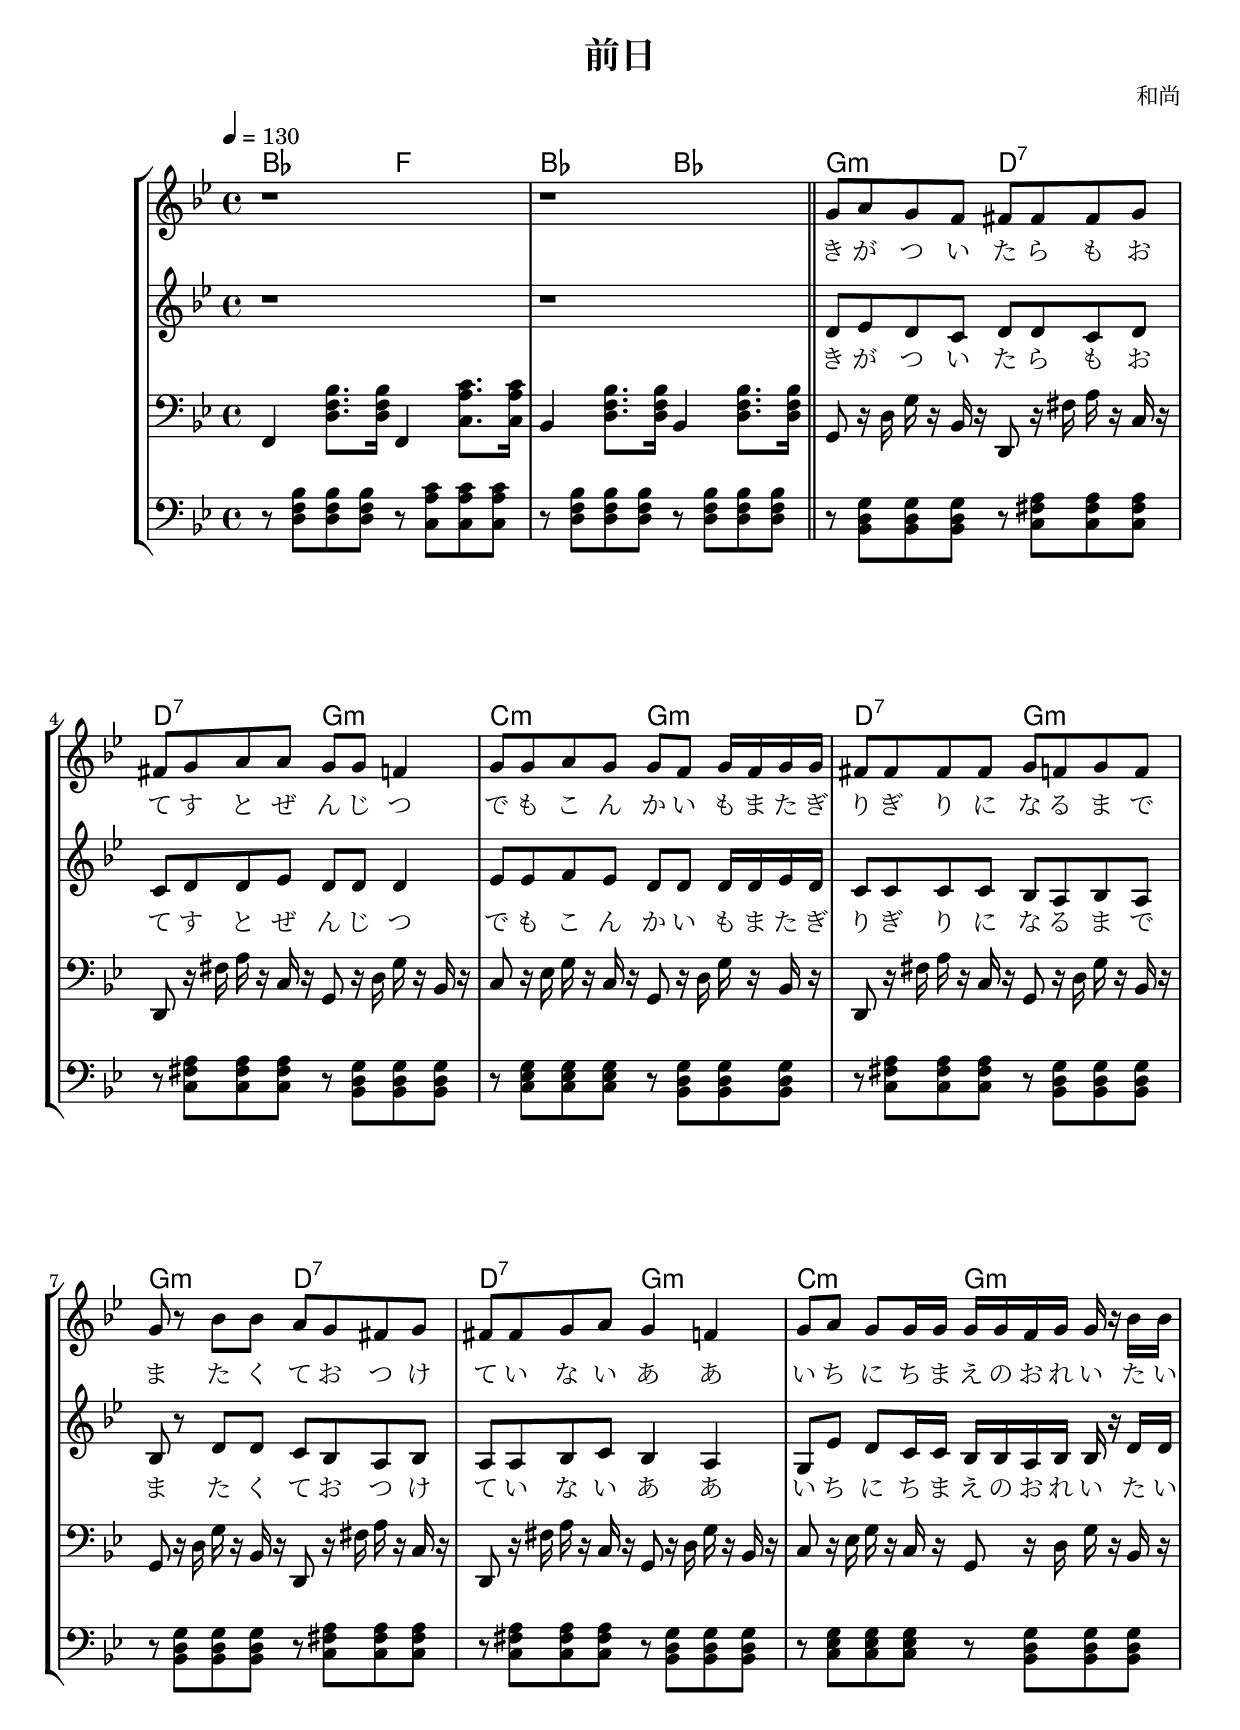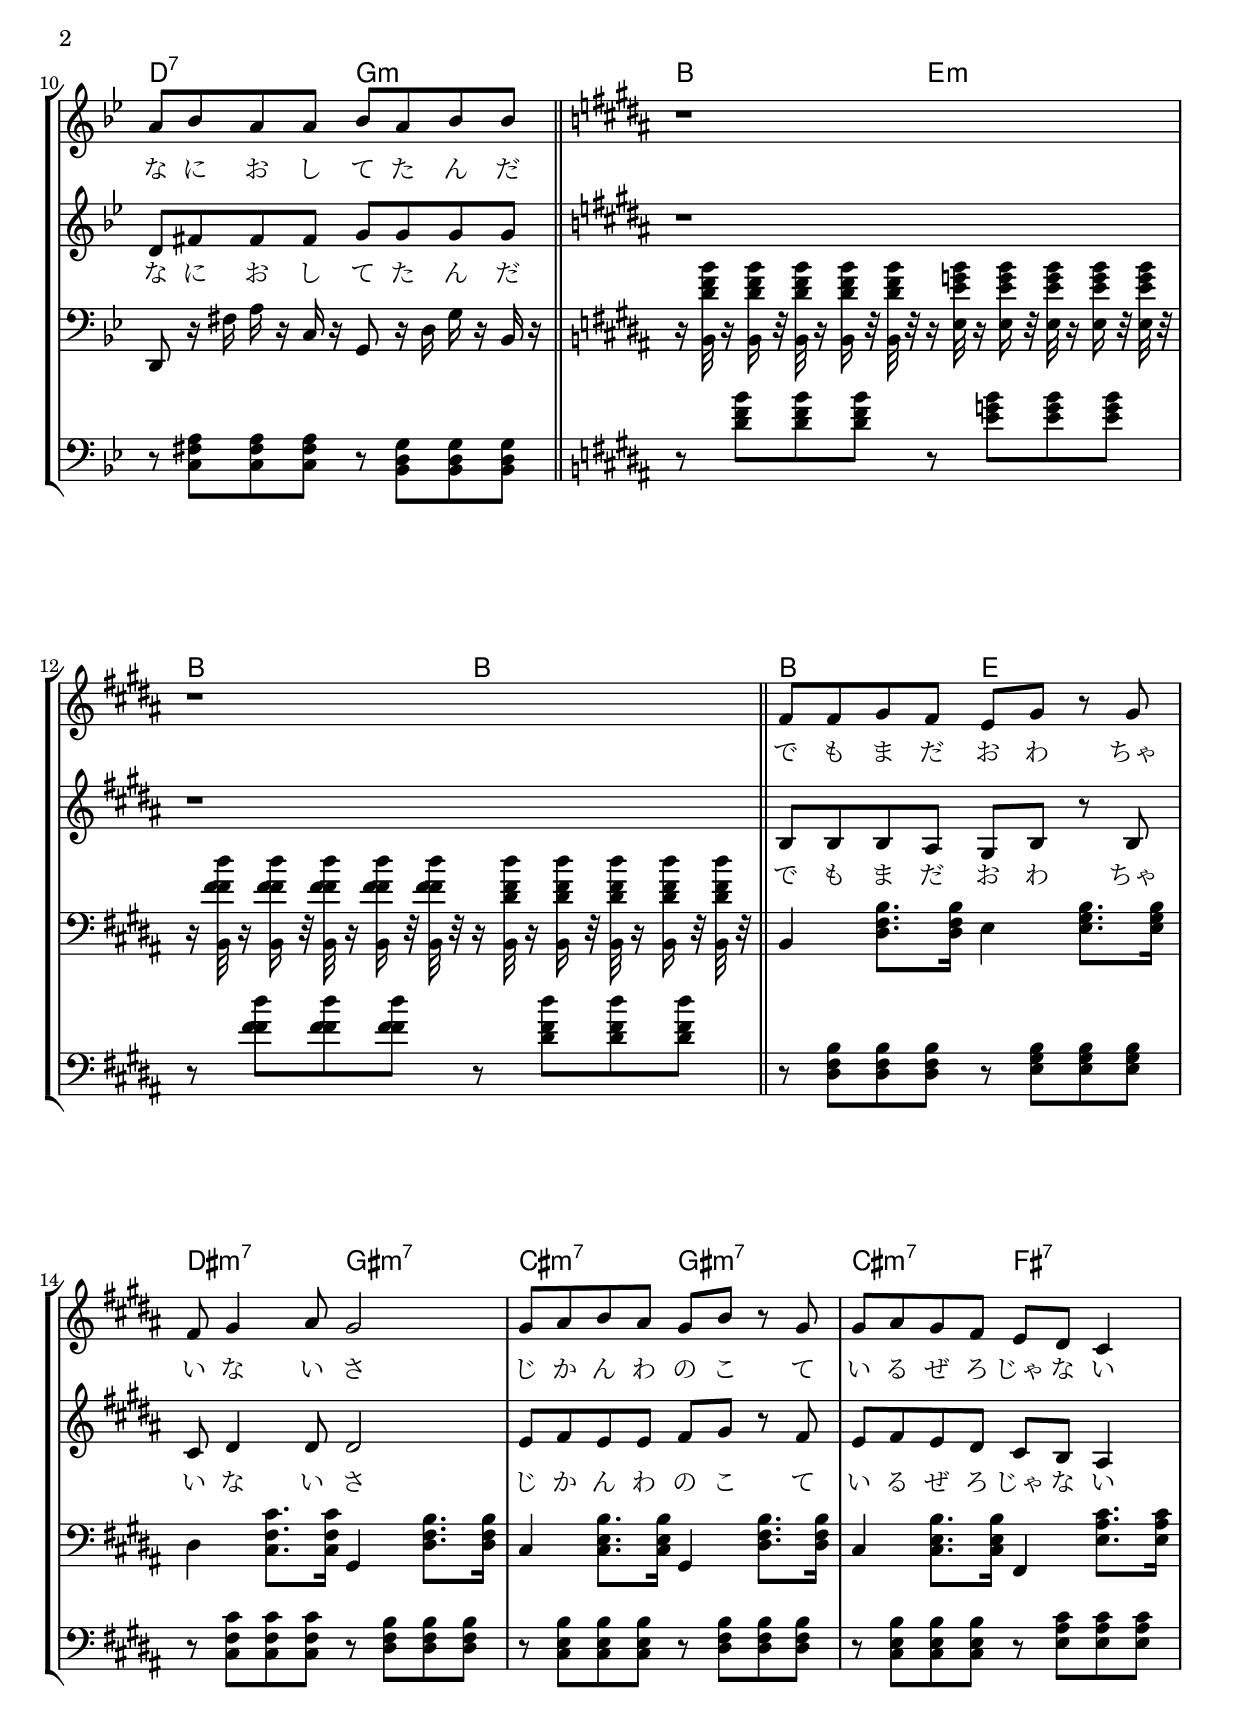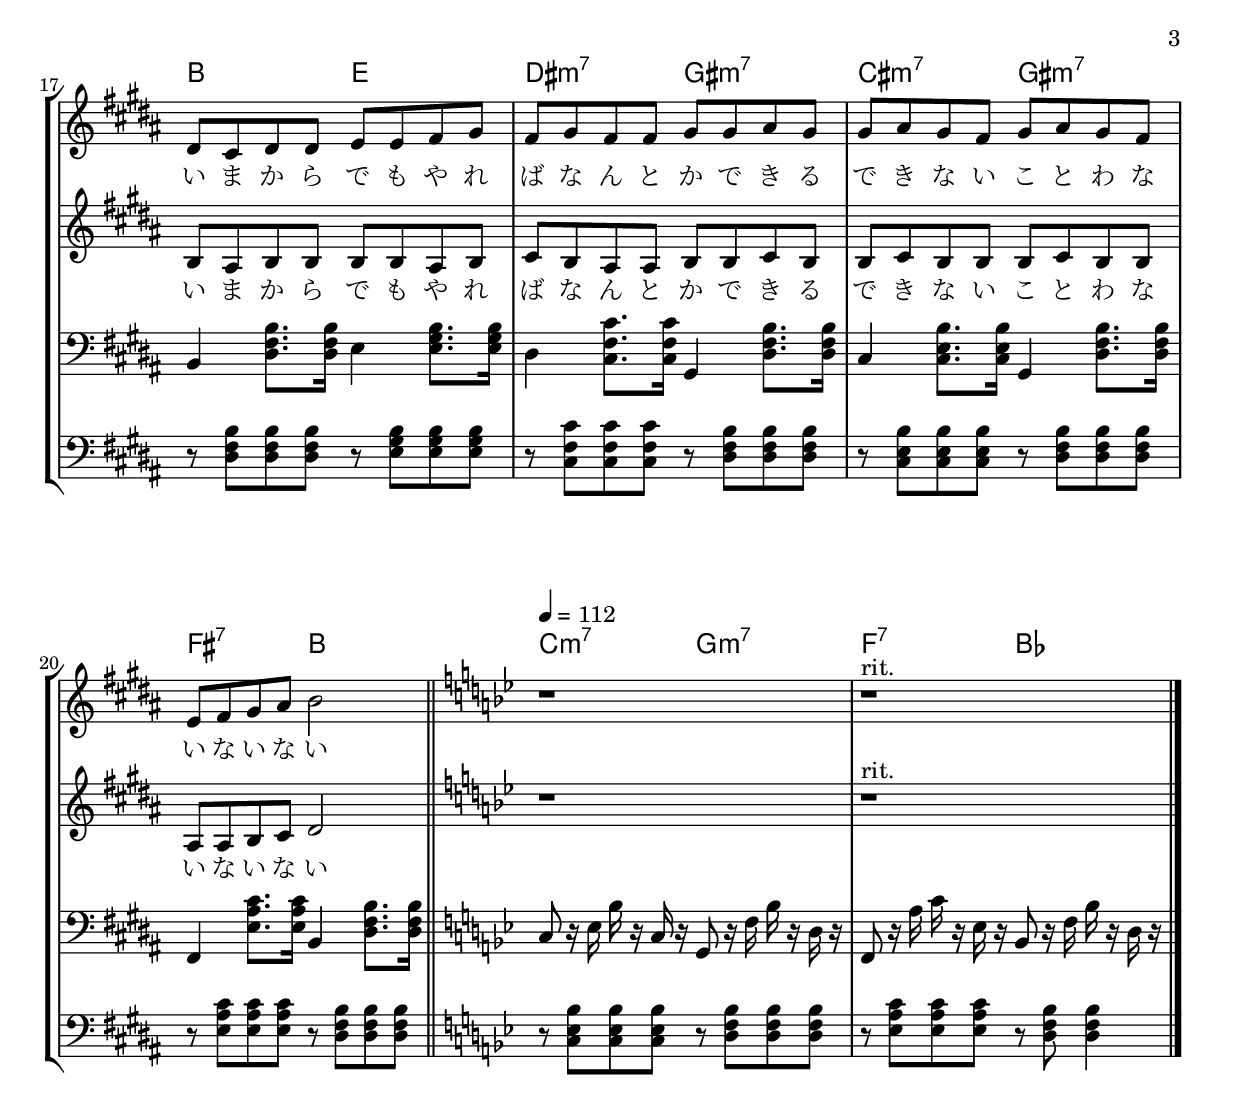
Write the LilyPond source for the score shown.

\version "2.12.1"

\header {
	title = \markup {前日}
	composer = \markup \center-column {和尚}
}

harmony = \chordmode {
	bes2 f bes bes 

	g:m d:7 d:7 g:m c:m g:m d:7 g:m g:m d:7 d:7 g:m c:m g:m d:7 g:m 

	b e:m b b 

	b e dis:min7 gis:min7 cis:min7 gis:min7 cis:min7 fis:7 b e dis:min7 gis:min7 cis:min7 gis:min7 fis:7 b 

	c:min7 g:min7 f:7 bes 
}

melody = {
	\key bes \major
	\tempo 4 = 130
	r1 | r1   
	\set Staff.midiInstrument = #"mmi0.42"
	g'8  a'8  g'8  f'8  fis'8  fis'8  fis'8  g'8 
	fis'8  g'8  a'8  a'8  g'8  g'8  f'4 
	g'8  g'8  a'8  g'8  g'8  f'8  g'16  f'16  g'16  g'16 
	fis'8  fis'8  fis'8  fis'8  g'8  f'8  g'8  f'8 
	g'8  r8  bes'8  bes'8  a'8  g'8  fis'8  g'8 
	fis'8  fis'8  g'8  a'8  g'4  f'4 
	g'8  a'8  g'8  g'16  g'16  g'16  g'16  f'16  g'16  g'16  r16  bes'16  bes'16 
	a'8  bes'8  a'8  a'8  bes'8  a'8  bes'8  bes'8
	\key b \major
	r1 | r1   
	\set Staff.midiInstrument = #"mmi0.48"
	fis'8  fis'8  gis'8  fis'8  e'8  gis'8  r8  gis'8 
	fis'8  gis'4  ais'8  gis'2 
	gis'8  ais'8  b'8  ais'8  gis'8  b'8  r8  gis'8 
	gis'8  ais'8  gis'8  fis'8  e'8  dis'8  cis'4 
	dis'8  cis'8  dis'8  dis'8  e'8  e'8  fis'8  gis'8 
	fis'8  gis'8  fis'8  fis'8  gis'8  gis'8  ais'8  gis'8 
	gis'8  ais'8  gis'8  fis'8  gis'8  ais'8  gis'8  fis'8 
	e'8  fis'8  gis'8  ais'8  b'2
	\key bes \major
	\tempo 4 = 112
	r1 | r1^"rit." \bar "|."
}

words = \lyricmode {
	
	き  が  つ  い  た  ら  も  お  て  す  と  ぜ  ん  じ  つ  で  も  こ  ん  か  い  も  ま  た  ぎ  り  ぎ  り  に  な  る  ま  で  ま  た  く  て  お  つ  け  て  い  な  い  あ  あ  い  ち  に  ち  ま  え  の  お  れ  い  た  い  な  に  お  し  て  た  ん  だ  
	
	で  も  ま  だ  お  わ  ちゃ  い  な  い  さ  じ  か  ん  わ  の  こ  て  い  る  ぜ  ろ  じゃ  な  い  い  ま  か  ら  で  も  や  れ  ば  な  ん  と  か  で  き  る  で  き  な  い  こ  と  わ  な  い  な  い  な  い  
	
}

secondmelody = {
	\key bes \major
	\tempo 4 = 130
	r1 | r1   
	\set Staff.midiInstrument = #"mmi0.42"
	d'8  es'8  d'8  c'8  d'8  d'8  c'8  d'8 
	c'8  d'8  d'8  es'8  d'8  d'8  d'4 
	es'8  es'8  f'8  es'8  d'8  d'8  d'16  d'16  es'16  d'16 
	c'8  c'8  c'8  c'8  bes8  a8  bes8  a8 
	bes8  r8  d'8  d'8  c'8  bes8  a8  bes8 
	a8  a8  bes8  c'8  bes4  a4 
	g8  es'8  d'8  c'16  c'16  bes16  bes16  a16  bes16  bes16  r16  d'16  d'16 
	d'8  fis'8  fis'8  fis'8  g'8  g'8  g'8  g'8
	\key b \major
	r1 | r1   
	\set Staff.midiInstrument = #"mmi0.48"
	b8  b8  b8  ais8  gis8  b8  r8  b8 
	cis'8  dis'4  dis'8  dis'2 
	e'8  fis'8  e'8  e'8  fis'8  gis'8  r8  fis'8 
	e'8  fis'8  e'8  dis'8  cis'8  b8  ais4 
	b8  ais8  b8  b8  b8  b8  ais8  b8 
	cis'8  b8  ais8  ais8  b8  b8  cis'8  b8 
	b8  cis'8  b8  b8  b8  cis'8  b8  b8 
	ais8  ais8  b8  cis'8  dis'2
	\key bes \major
	\tempo 4 = 112
	r1 | r1^"rit." \bar "|."
}

secondwords = \lyricmode {
	
	き  が  つ  い  た  ら  も  お  て  す  と  ぜ  ん  じ  つ  で  も  こ  ん  か  い  も  ま  た  ぎ  り  ぎ  り  に  な  る  ま  で  ま  た  く  て  お  つ  け  て  い  な  い  あ  あ  い  ち  に  ち  ま  え  の  お  れ  い  た  い  な  に  お  し  て  た  ん  だ  
	
	で  も  ま  だ  お  わ  ちゃ  い  な  い  さ  じ  か  ん  わ  の  こ  て  い  る  ぜ  ろ  じゃ  な  い  い  ま  か  ら  で  も  や  れ  ば  な  ん  と  か  で  き  る  で  き  な  い  こ  と  わ  な  い  な  い  な  い  
	
}

tempochange = {
	\tempo 4 = 130
	r1 | r1 \bar "||"
	\tempo 4 = 130
	r1 | r1 | r1 | r1 | r1 | r1 | r1 | r1 \bar "||"
	\tempo 4 = 130
	r1 | r1 \bar "||"
	\tempo 4 = 130
	r1 | r1 | r1 | r1 | r1 | r1 | r1 | r1 \bar "||"
	\tempo 4 = 112
	r1 | \tempo 4 = 84 r2 \tempo 4 = 74 r2 \bar "|."
}

mainacc = {
	\clef bass
	\set Staff.midiInstrument = #"Concertina"
	\key bes \major
	\tempo 4 = 130
	f,4 <d f bes>8. <d f bes>16
	f,4 <c a c'>8. <c a c'>16
	bes,4 <d f bes>8. <d f bes>16
	bes,4 <d f bes>8. <d f bes>16
	\bar "||"

	\set Staff.midiInstrument = #"Concertina"
	g,8r16d16g16r16bes,16r16
	d,8r16fis16a16r16c16r16
	d,8r16fis16a16r16c16r16
	g,8r16d16g16r16bes,16r16
	c8r16es16g16r16c16r16
	g,8r16d16g16r16bes,16r16
	d,8r16fis16a16r16c16r16
	g,8r16d16g16r16bes,16r16
	g,8r16d16g16r16bes,16r16
	d,8r16fis16a16r16c16r16
	d,8r16fis16a16r16c16r16
	g,8r16d16g16r16bes,16r16
	c8r16es16g16r16c16r16
	g,8r16d16g16r16bes,16r16
	d,8r16fis16a16r16c16r16
	g,8r16d16g16r16bes,16r16
	\bar "||"

	\set Staff.midiInstrument = #"Trumpet"
	\key b \major
	r16 <b, dis' fis' b'>32 r16 <b, dis' fis' b'>16 r32      <b, dis' fis' b'>32 r16      <b, dis' fis' b'>16 r32 <b, dis' fis' b'>32 r32
	r16 <e e' g' b'>32 r16 <e e' g' b'>16 r32      <e e' g' b'>32 r16      <e e' g' b'>16 r32 <e e' g' b'>32 r32
	r16 <b, fis' fis' dis''>32 r16 <b, fis' fis' dis''>16 r32      <b, fis' fis' dis''>32 r16      <b, fis' fis' dis''>16 r32 <b, fis' fis' dis''>32 r32
	r16 <b, dis' fis' dis''>32 r16 <b, dis' fis' dis''>16 r32      <b, dis' fis' dis''>32 r16      <b, dis' fis' dis''>16 r32 <b, dis' fis' dis''>32 r32
	\bar "||"

	\set Staff.midiInstrument = #"Trumpet"
	b,4 <dis fis b>8. <dis fis b>16
	e4 <e gis b>8. <e gis b>16
	dis4 <cis fis cis'>8. <cis fis cis'>16
	gis,4 <dis fis b>8. <dis fis b>16
	cis4 <cis e b>8. <cis e b>16
	gis,4 <dis fis b>8. <dis fis b>16
	cis4 <cis e b>8. <cis e b>16
	fis,4 <e ais cis'>8. <e ais cis'>16
	b,4 <dis fis b>8. <dis fis b>16
	e4 <e gis b>8. <e gis b>16
	dis4 <cis fis cis'>8. <cis fis cis'>16
	gis,4 <dis fis b>8. <dis fis b>16
	cis4 <cis e b>8. <cis e b>16
	gis,4 <dis fis b>8. <dis fis b>16
	fis,4 <e ais cis'>8. <e ais cis'>16
	b,4 <dis fis b>8. <dis fis b>16
	\bar "||"

	\set Staff.midiInstrument = #"Reed organ"
	\key bes \major
	\tempo 4 = 112
	c8r16es16bes16r16c16r16
	g,8r16f16bes16r16d16r16
	f,8r16a16c'16r16es16r16
	bes,8r16f16bes16r16d16r16
	\bar "|."
}

subacc = {
	\clef bass
	\set Staff.midiInstrument = #"Trumpet"
	\key bes \major
	\tempo 4 = 130
	r8 <d f bes>8 <d f bes>8 <d f bes>8
	r8 <c a c'>8 <c a c'>8 <c a c'>8
	r8 <d f bes>8 <d f bes>8 <d f bes>8
	r8 <d f bes>8 <d f bes>8 <d f bes>8
	\bar "||"

	\set Staff.midiInstrument = #"Trumpet"
	r8 <bes, d g>8 <bes, d g>8 <bes, d g>8
	r8 <c fis a>8 <c fis a>8 <c fis a>8
	r8 <c fis a>8 <c fis a>8 <c fis a>8
	r8 <bes, d g>8 <bes, d g>8 <bes, d g>8
	r8 <c es g>8 <c es g>8 <c es g>8
	r8 <bes, d g>8 <bes, d g>8 <bes, d g>8
	r8 <c fis a>8 <c fis a>8 <c fis a>8
	r8 <bes, d g>8 <bes, d g>8 <bes, d g>8
	r8 <bes, d g>8 <bes, d g>8 <bes, d g>8
	r8 <c fis a>8 <c fis a>8 <c fis a>8
	r8 <c fis a>8 <c fis a>8 <c fis a>8
	r8 <bes, d g>8 <bes, d g>8 <bes, d g>8
	r8 <c es g>8 <c es g>8 <c es g>8
	r8 <bes, d g>8 <bes, d g>8 <bes, d g>8
	r8 <c fis a>8 <c fis a>8 <c fis a>8
	r8 <bes, d g>8 <bes, d g>8 <bes, d g>8
	\bar "||"

	\set Staff.midiInstrument = #"Trombone"
	\key b \major
	r8 <dis' fis' b'>8 <dis' fis' b'>8 <dis' fis' b'>8
	r8 <e' g' b'>8 <e' g' b'>8 <e' g' b'>8
	r8 <fis' fis' dis''>8 <fis' fis' dis''>8 <fis' fis' dis''>8
	r8 <dis' fis' dis''>8 <dis' fis' dis''>8 <dis' fis' dis''>8
	\bar "||"

	\set Staff.midiInstrument = #"Electric Piano 1"
	r8 <dis fis b>8 <dis fis b>8 <dis fis b>8
	r8 <e gis b>8 <e gis b>8 <e gis b>8
	r8 <cis fis cis'>8 <cis fis cis'>8 <cis fis cis'>8
	r8 <dis fis b>8 <dis fis b>8 <dis fis b>8
	r8 <cis e b>8 <cis e b>8 <cis e b>8
	r8 <dis fis b>8 <dis fis b>8 <dis fis b>8
	r8 <cis e b>8 <cis e b>8 <cis e b>8
	r8 <e ais cis'>8 <e ais cis'>8 <e ais cis'>8
	r8 <dis fis b>8 <dis fis b>8 <dis fis b>8
	r8 <e gis b>8 <e gis b>8 <e gis b>8
	r8 <cis fis cis'>8 <cis fis cis'>8 <cis fis cis'>8
	r8 <dis fis b>8 <dis fis b>8 <dis fis b>8
	r8 <cis e b>8 <cis e b>8 <cis e b>8
	r8 <dis fis b>8 <dis fis b>8 <dis fis b>8
	r8 <e ais cis'>8 <e ais cis'>8 <e ais cis'>8
	r8 <dis fis b>8 <dis fis b>8 <dis fis b>8
	\bar "||"

	\set Staff.midiInstrument = #"Bird Tweet"
	\key bes \major
	\tempo 4 = 112
	r8 <c es bes>8 <c es bes>8 <c es bes>8
	r8 <d f bes>8 <d f bes>8 <d f bes>8
	r8 <es a c'>8 <es a c'>8 <es a c'>8
	r8 <d f bes>8 <d f bes>4
	\bar "|."
}

percA = {
	\drummode {
	r1 |r1 \bar "||"
	r1 |r1 |r1 |r1 |r1 |r1 |r1 |r1 \bar "||"
	r8 hho8 hho8 hho8 hho8 hho8 hho8 hho8  |hho8 hho8 hho2.  \bar "||"
	r8 hho8 hho8 hho8 hho8 hho8 hho8 hho8  |hho8 hho8 hho8 hho8 hho8 hho8 hho8 hho8  |r8 hho8 hho8 hho8 hho8 hho8 hho8 hho8  |hho8 hho8 hho8 hho8 hho2  |r8 hho8 hho8 hho8 hho8 hho8 hho8 hho8  |hho8 hho8 hho8 hho8 hho8 hho8 hho8 hho8  |r8 hho8 hho8 hho8 hho8 hho8 hho8 hho8  |hho8 hho8 hho2.  \bar "||"
	r1 |r1 \bar "|."
	}
}

percB = {
	\drummode {
	r1 |r1 \bar "||"
	r1 |r1 |r1 |r1 |r1 |r1 |r1 |r1 \bar "||"
	r8 sn4 sn4 sn4 sn8  |r8 sn8. sn16 sn8 sn16 sn16 sn16 sn8. sn8  \bar "||"
	r8 sn4 sn4 sn4 sn8  |r8 sn4 sn4 sn4 sn8  |r8 sn4 sn4 sn4 sn8  |r8 sn4 sn8 sn8 sn16 sn4 r16  |r8 sn4 sn4 sn4 sn8  |r8 sn4 sn4 sn4 sn8  |r8 sn4 sn4 sn4 sn8  |r8 sn8. sn16 sn8 sn16 sn16 sn16 sn8. sn8  \bar "||"
	r1 |r1 \bar "|."
	}
}

percC = {
	\drummode {
	r1 |r1 \bar "||"
	r1 |r1 |r1 |r1 |r1 |r1 |r1 |r1 \bar "||"
	bd4 bd4 bd8. bd8 bd8.  |bd8 bd8 bd8. bd8. bd8 bd8 bd8  \bar "||"
	bd4 bd4 bd8. bd8 bd8.  |bd4 bd4 bd8. bd8 bd8.  |bd4 bd4 bd8. bd8 bd8.  |bd4 bd4 r16 bd4. r16  |bd4 bd4 bd8. bd8 bd8.  |bd4 bd4 bd8. bd8 bd8.  |bd4 bd4 bd8. bd8 bd8.  |bd8 bd8 bd8. bd8. bd8 bd8 bd8  \bar "||"
	r1 |r1 \bar "|."
	}
}

percD = {
	\drummode {
	r1 |r1 \bar "||"
	r1 |r1 |r1 |r1 |r1 |r1 |r1 |r1 \bar "||"
	cymc1  |r1  \bar "||"
	cymc1  |r1  |cymc1  |r1  |cymc1  |r1  |cymc1  |r1  \bar "||"
	r1 |r1 \bar "|."
	}
}

percE = {
	\drummode {
	r1 |r1 \bar "||"
	r1 |r1 |r1 |r1 |r1 |r1 |r1 |r1 \bar "||"
	r1 |r1 \bar "||"
	r1 |r1 |r1 |r2. tommh16 tommh8.  |r1 |r1 |r1 |r2. tommh16 tommh8.  \bar "||"
	r1 |r1 \bar "|."
	}
}

percF = {
	\drummode {
	r1 | r1 \bar "||"
	r1 | r1 | r1 | r1 | r1 | r1 | r1 | r1 \bar "||"
	r1 |r2. r8 tomfh8  \bar "||"
	r1 |r1 |r1 |r2. r8 tomfh16 tomfh16  |r1 |r1 |r1 |r2. r8 tomfh8  \bar "||"
	r1 | r1 \bar "|."
	}
}

percG = {
	\drummode {
	r1 | r1 \bar "||"
	r1 | r1 | r1 | r1 | r1 | r1 | r1 | r1 \bar "||"
	r1 |r2. tomml16 tomml8.  \bar "||"
	r1 |r1 |r1 |r1 |r1 |r1 |r1 |r2. tomml16 tomml8.  \bar "||"
	r1 | r1 \bar "|."
	}
}

\score {
	<<
		\new StaffGroup <<
			\new ChordNames {\harmony}
			\new Voice = "melody" {\melody}
			\new Lyrics \lyricsto "melody" \words
			\new Voice = "secondmelody" {\secondmelody}
			\new Lyrics \lyricsto "secondmelody" \secondwords
			\new Staff = "mainacc" {\mainacc}
			\new Staff = "subacc" {\subacc}
		>>
	>>
	\layout { }
}
